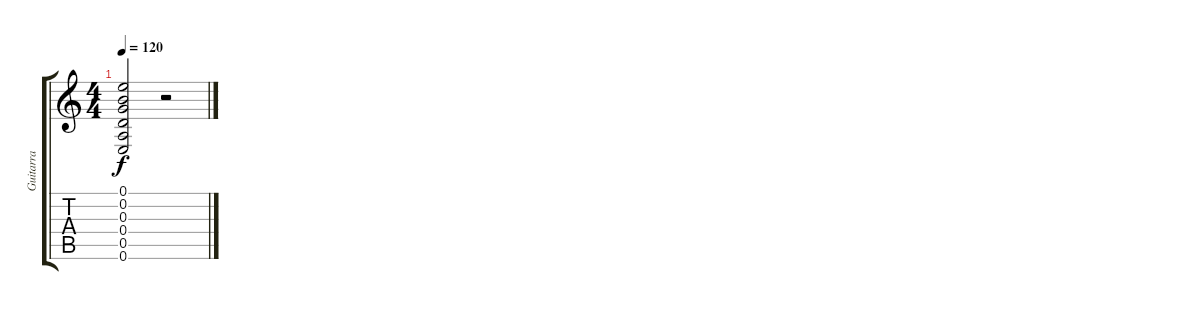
\track ("Guitarra" "Guitarra") {instrument acousticguitarsteel}
\staff {score tabs}
\tuning (E4 B3 G3 D3 A2 E2) {hide}
\ts (4 4)
\tempo 120
\clef g2
\ks c
(0.1 0.2 0.3 0.4 0.5 0.6).2{dy f} r.2
